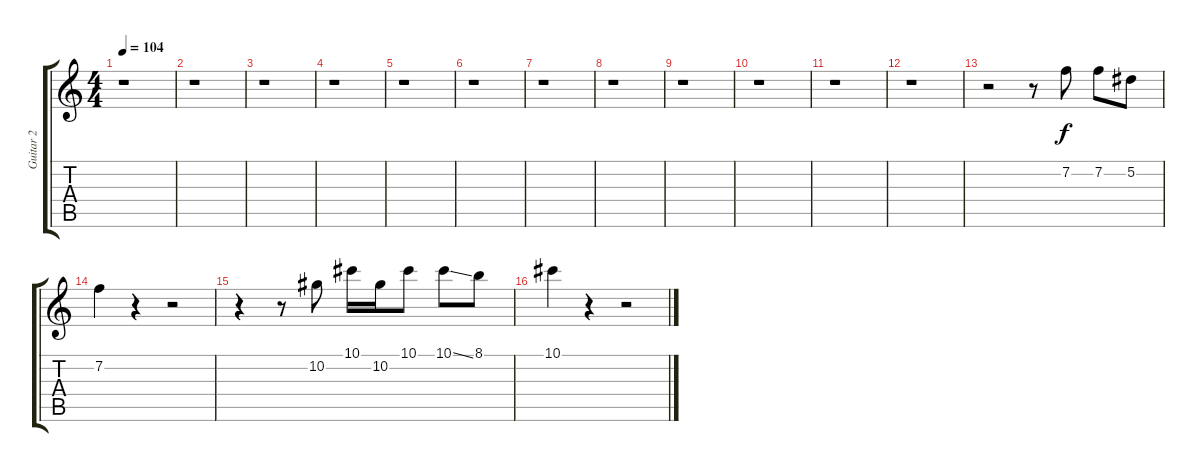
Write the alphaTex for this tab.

\track ("Guitar 2" "Guitar 2") {instrument overdrivenguitar}
\staff {score tabs}
\tuning (Eb4 Bb3 Gb3 Db3 Ab2 Eb2) {hide}
\ts (4 4)
\tempo 104
\clef g2
\ks c
r.1{dy f} |
r.1 |
r.1 |
r.1 |
r.1 |
r.1 |
r.1 |
r.1 |
r.1 |
r.1 |
r.1 |
r.1 |
r.2 r.8 7.2.8 7.2.8 5.2.8 |
7.2.4 r.4 r.2 |
r.4 r.8 10.2.8 10.1.16 10.2.16 10.1.8 10.1{ss}.8 8.1.8 |
10.1.4 r.4 r.2
